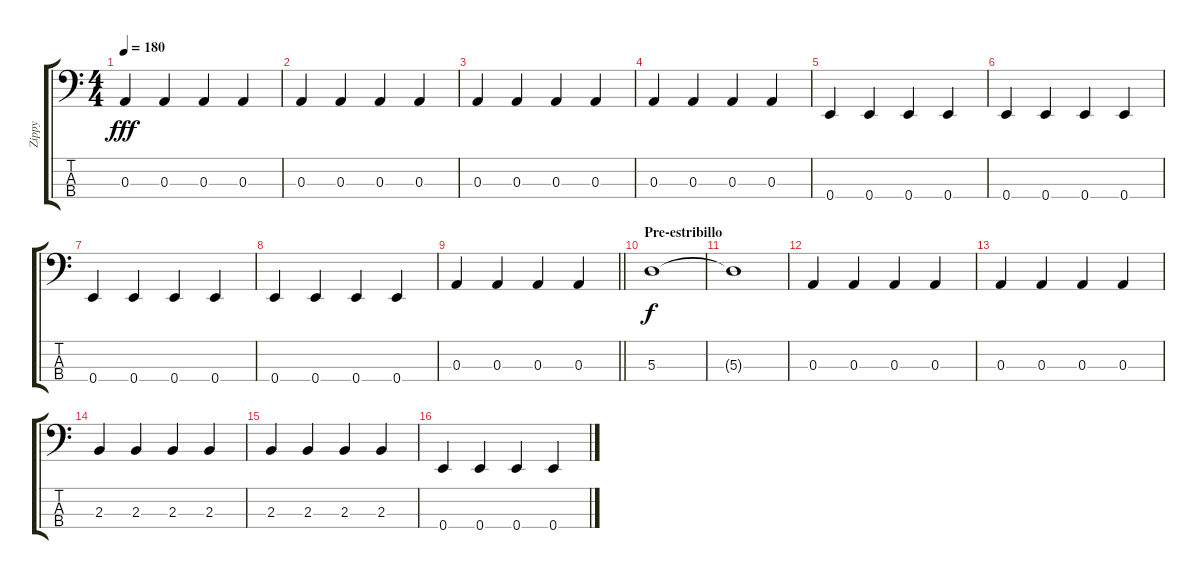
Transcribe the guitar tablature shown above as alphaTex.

\track ("Zippy" "Zippy") {instrument electricbassfinger}
\staff {score tabs}
\tuning (G2 D2 A1 E1) {hide}
\ts (4 4)
\tempo 180
\clef f4
\ks c
0.3.4{dy fff} 0.3.4 0.3.4 0.3.4 |
0.3.4 0.3.4 0.3.4 0.3.4 |
0.3.4 0.3.4 0.3.4 0.3.4 |
0.3.4 0.3.4 0.3.4 0.3.4 |
0.4.4 0.4.4 0.4.4 0.4.4 |
0.4.4 0.4.4 0.4.4 0.4.4 |
0.4.4 0.4.4 0.4.4 0.4.4 |
0.4.4 0.4.4 0.4.4 0.4.4 |
\barLineRight lightlight
0.3.4 0.3.4 0.3.4 0.3.4 |
\section ("" "Pre-estribillo")
5.3.1{dy f} |
5.3{t}.1 |
0.3.4 0.3.4 0.3.4 0.3.4 |
0.3.4 0.3.4 0.3.4 0.3.4 |
2.3.4 2.3.4 2.3.4 2.3.4 |
2.3.4 2.3.4 2.3.4 2.3.4 |
0.4.4 0.4.4 0.4.4 0.4.4
